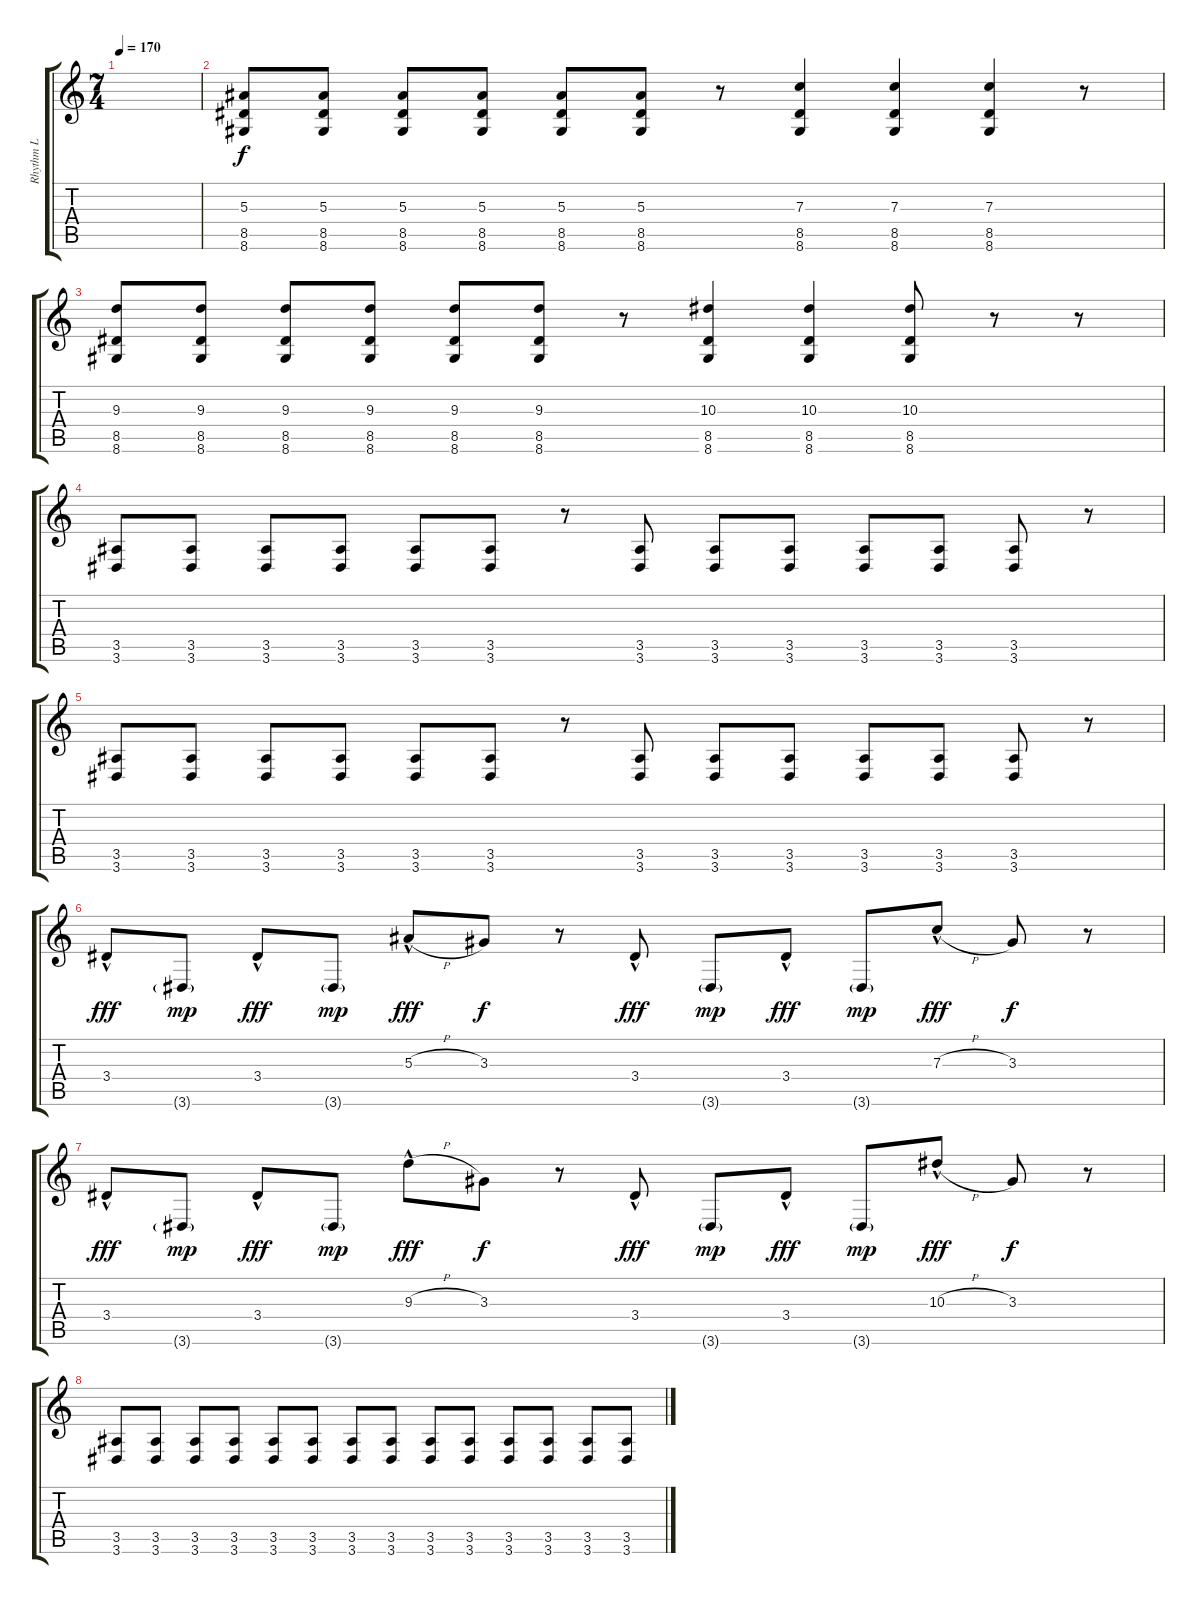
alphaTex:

\track ("Rhythm L" "Rhythm L") {instrument distortionguitar}
\staff {score tabs}
\tuning (D4 A3 F3 C3 G2 C2) {hide}
\ts (7 4)
\tempo 170
\clef g2
\ks c
|
(5.3 8.5 8.6).8 (5.3 8.5 8.6).8 (5.3 8.5 8.6).8 (5.3 8.5 8.6).8 (5.3 8.5 8.6).8 (5.3 8.5 8.6).8 r.8 (7.3 8.5 8.6).4 (7.3 8.5 8.6).4 (7.3 8.5 8.6).4 r.8 |
(9.3 8.5 8.6).8 (9.3 8.5 8.6).8 (9.3 8.5 8.6).8 (9.3 8.5 8.6).8 (9.3 8.5 8.6).8 (9.3 8.5 8.6).8 r.8 (10.3 8.5 8.6).4 (10.3 8.5 8.6).4 (10.3 8.5 8.6).8 r.8 r.8 |
(3.5 3.6).8 (3.5 3.6).8 (3.5 3.6).8 (3.5 3.6).8 (3.5 3.6).8 (3.5 3.6).8 r.8 (3.5 3.6).8 (3.5 3.6).8 (3.5 3.6).8 (3.5 3.6).8 (3.5 3.6).8 (3.5 3.6).8 r.8 |
(3.5 3.6).8 (3.5 3.6).8 (3.5 3.6).8 (3.5 3.6).8 (3.5 3.6).8 (3.5 3.6).8 r.8 (3.5 3.6).8 (3.5 3.6).8 (3.5 3.6).8 (3.5 3.6).8 (3.5 3.6).8 (3.5 3.6).8 r.8 |
3.4{hac}.8{dy fff} 3.6{g}.8{dy mp} 3.4{hac}.8{dy fff} 3.6{g}.8{dy mp} 5.3{h hac}.8{dy fff} 3.3.8{dy f} r.8 3.4{hac}.8{dy fff} 3.6{g}.8{dy mp} 3.4{hac}.8{dy fff} 3.6{g}.8{dy mp} 7.3{h hac}.8{dy fff} 3.3.8{dy f} r.8 |
3.4{hac}.8{dy fff} 3.6{g}.8{dy mp} 3.4{hac}.8{dy fff} 3.6{g}.8{dy mp} 9.3{h hac}.8{dy fff} 3.3.8{dy f} r.8 3.4{hac}.8{dy fff} 3.6{g}.8{dy mp} 3.4{hac}.8{dy fff} 3.6{g}.8{dy mp} 10.3{h hac}.8{dy fff} 3.3.8{dy f} r.8 |
(3.5 3.6).8 (3.5 3.6).8 (3.5 3.6).8 (3.5 3.6).8 (3.5 3.6).8 (3.5 3.6).8 (3.5 3.6).8 (3.5 3.6).8 (3.5 3.6).8 (3.5 3.6).8 (3.5 3.6).8 (3.5 3.6).8 (3.5 3.6).8 (3.5 3.6).8
